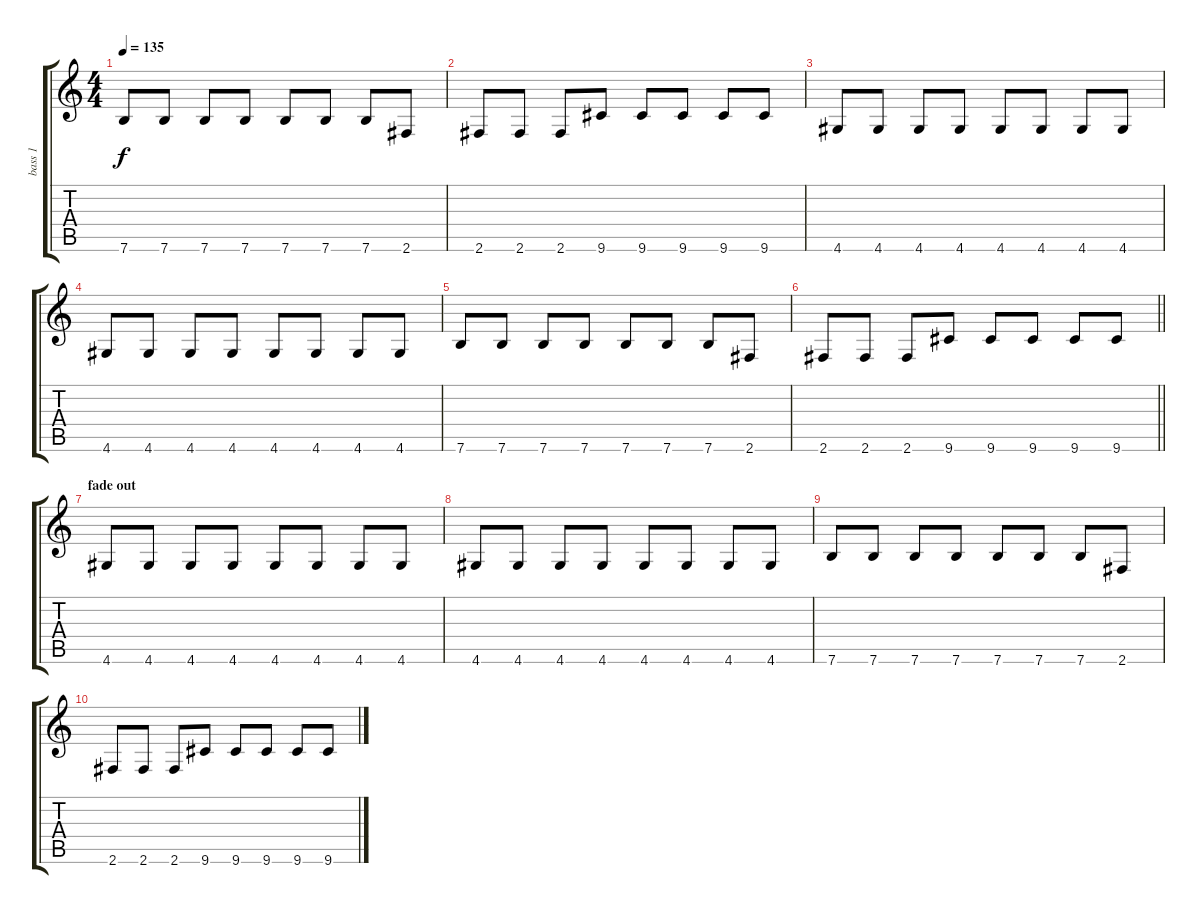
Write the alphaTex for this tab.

\track ("bass 1" "bass 1") {instrument electricbasspick}
\staff {score tabs}
\tuning (E4 B3 G3 D3 A2 E2) {hide}
\ts (4 4)
\tempo 135
\clef g2
\ks c
7.6.8{dy f} 7.6.8 7.6.8 7.6.8 7.6.8 7.6.8 7.6.8 2.6.8 |
2.6.8 2.6.8 2.6.8 9.6.8 9.6.8 9.6.8 9.6.8 9.6.8 |
4.6.8 4.6.8 4.6.8 4.6.8 4.6.8 4.6.8 4.6.8 4.6.8 |
4.6.8 4.6.8 4.6.8 4.6.8 4.6.8 4.6.8 4.6.8 4.6.8 |
7.6.8 7.6.8 7.6.8 7.6.8 7.6.8 7.6.8 7.6.8 2.6.8 |
\barLineRight lightlight
2.6.8 2.6.8 2.6.8 9.6.8 9.6.8 9.6.8 9.6.8 9.6.8 |
\section ("" "fade out")
4.6.8{volume 0} 4.6.8 4.6.8 4.6.8 4.6.8 4.6.8 4.6.8 4.6.8 |
4.6.8 4.6.8 4.6.8 4.6.8 4.6.8 4.6.8 4.6.8 4.6.8 |
7.6.8 7.6.8 7.6.8 7.6.8 7.6.8 7.6.8 7.6.8 2.6.8 |
2.6.8 2.6.8 2.6.8 9.6.8 9.6.8 9.6.8 9.6.8 9.6.8
